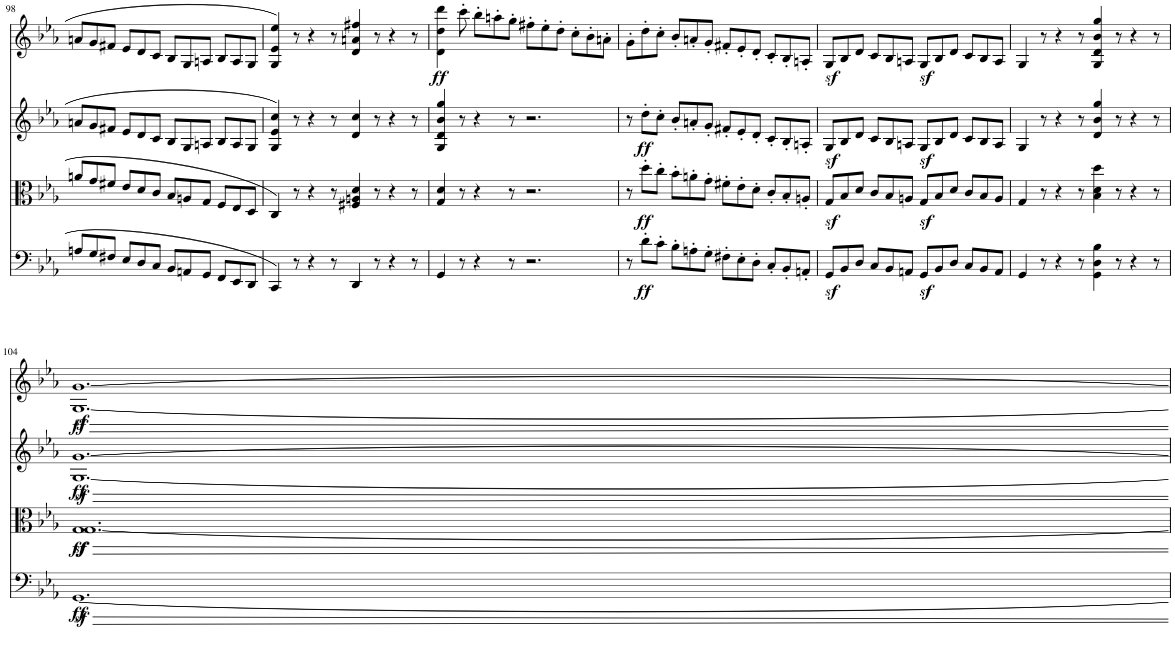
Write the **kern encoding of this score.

**kern	**dynam	**kern	**dynam	**kern	**dynam	**kern	**dynam
*part4	*part4	*part3	*part3	*part2	*part2	*part1	*part1
*staff4	*staff4	*staff3	*staff3	*staff2	*staff2	*staff1	*staff1
*I"Sampler	*	*I"Sampler	*	*I"Sampler	*	*I"Sampler	*
*I'Samp	*	*I'Samp	*	*I'Samp	*	*I'Samp	*
!!LO:PB:g=z
*clefF4	*	*clefC3	*	*clefG2	*	*clefG2	*
*k[b-e-a-]	*	*k[b-e-a-]	*	*k[b-e-a-]	*	*k[b-e-a-]	*
*M12/8	*	*M12/8	*	*M12/8	*	*M12/8	*
=98	=98	=98	=98	=98	=98	=98	=98
8An/L	.	8an/L	.	8an/L	.	8an/L	.
8G/	.	8g/	.	8g/	.	8g/	.
8F#X/J	.	8f#X/J	.	8f#X/J	.	8f#X/J	.
8E-/L	.	8e-/L	.	8e-/L	.	8e-/L	.
8D/	.	8d/	.	8d/	.	8d/	.
8C/J	.	8c/J	.	8c/J	.	8c/J	.
8BB-/L	.	8B-/L	.	8B-/L	.	8B-/L	.
8AAn/	.	8An/	.	8G/	.	8G/	.
8GG/J	.	8G/J	.	8An/J	.	8An/J	.
8FF/L	.	8F/L	.	8B-/L	.	8B-/L	.
8EE-/	.	8E-/	.	8A/	.	8A/	.
8DD/J	.	8D/J	.	8G/J	.	8G/J	.
=99	=99	=99	=99	=99	=99	=99	=99
4CC/	.	4C/	.	4G/ 4e-/ 4cc/	.	4G/ 4e-/ 4ee-/	.
8r	.	8r	.	8r	.	8r	.
4r	.	4r	.	4r	.	4r	.
8r	.	8r	.	8r	.	8r	.
4DD/	.	4F#X/ 4An/ 4d/	.	4d/ 4cc/	.	4d/ 4an/ 4ff#X/	.
8r	.	8r	.	8r	.	8r	.
4r	.	4r	.	4r	.	4r	.
8r	.	8r	.	8r	.	8r	.
=100	=100	=100	=100	=100	=100	=100	=100
!	!	!	!	!	!	!	!LO:DY:b
4GG/	.	4G/ 4d/	.	4G/ 4d/ 4b-/ 4gg/	.	4d\ 4dd\ 4ddd\	ff
8r	.	8r	.	8r	.	8ccc'\	.
4r	.	4r	.	4r	.	8bb-'\L	.
.	.	.	.	.	.	8aan'\	.
8r	.	8r	.	8r	.	8gg'\J	.
2.r	.	2.r	.	2.r	.	8ff#X'\L	.
.	.	.	.	.	.	8ee-'\	.
.	.	.	.	.	.	8dd'\J	.
.	.	.	.	.	.	8cc'\L	.
.	.	.	.	.	.	8b-'\	.
.	.	.	.	.	.	8an'\J	.
=101	=101	=101	=101	=101	=101	=101	=101
8r	.	8r	.	8r	.	8g'\L	.
!	!LO:DY:b	!	!LO:DY:b	!	!LO:DY:b	!	!
8d'\L	ff	8dd'\L	ff	8dd'\L	ff	8dd'\	.
8c'\J	.	8cc'\J	.	8cc'\J	.	8cc'\J	.
8B-'\L	.	8b-'\L	.	8b-'/L	.	8b-'/L	.
8An'\	.	8an'\	.	8an'/	.	8an'/	.
8G'\J	.	8g'\J	.	8g'/J	.	8g'/J	.
8F#X'\L	.	8f#X'\L	.	8f#X'/L	.	8f#X'/L	.
8E-'\	.	8e-'\	.	8e-'/	.	8e-'/	.
8D'\J	.	8d'\J	.	8d'/J	.	8d'/J	.
8C'/L	.	8c'/L	.	8c'/L	.	8c'/L	.
8BB-'/	.	8B-'/	.	8B-'/	.	8B-'/	.
8AAn'/J	.	8An'/J	.	8An'/J	.	8An'/J	.
=102	=102	=102	=102	=102	=102	=102	=102
8GGz</L	.	8Gz</L	.	8Gz</L	.	8Gz</L	.
8BB-/	.	8B-/	.	8B-/	.	8B-/	.
8D/J	.	8d/J	.	8d/J	.	8d/J	.
8C/L	.	8c/L	.	8c/L	.	8c/L	.
8BB-/	.	8B-/	.	8B-/	.	8B-/	.
8AAn/J	.	8An/J	.	8An/J	.	8An/J	.
8GGz</L	.	8Gz</L	.	8Gz</L	.	8Gz</L	.
8BB-/	.	8B-/	.	8B-/	.	8B-/	.
8D/J	.	8d/J	.	8d/J	.	8d/J	.
8C/L	.	8c/L	.	8c/L	.	8c/L	.
8BB-/	.	8B-/	.	8B-/	.	8B-/	.
8AA/J	.	8A/J	.	8A/J	.	8A/J	.
=103	=103	=103	=103	=103	=103	=103	=103
4GG/	.	4G/	.	4G/	.	4G/	.
8r	.	8r	.	8r	.	8r	.
4r	.	4r	.	4r	.	4r	.
8r	.	8r	.	8r	.	8r	.
4GG\ 4D\ 4B-\	.	4B-\ 4d\ 4dd\	.	4d/ 4b-/ 4gg/	.	4G/ 4d/ 4b-/ 4gg/	.
8r	.	8r	.	8r	.	8r	.
4r	.	4r	.	4r	.	4r	.
8r	.	8r	.	8r	.	8r	.
!!LO:LB:g=z
=104	=104	=104	=104	=104	=104	=104	=104
!	!LO:DY:b	!	!LO:DY:b	!	!LO:DY:b	!	!LO:DY:b
[1.GGz<	ff	1.Gz< [1.Gz<	ff	[1.Gz< [1.gz<	ff	[1.Gz< [1.gz<	ff
=	=	=	=	=	=	=	=
*-	*-	*-	*-	*-	*-	*-	*-
